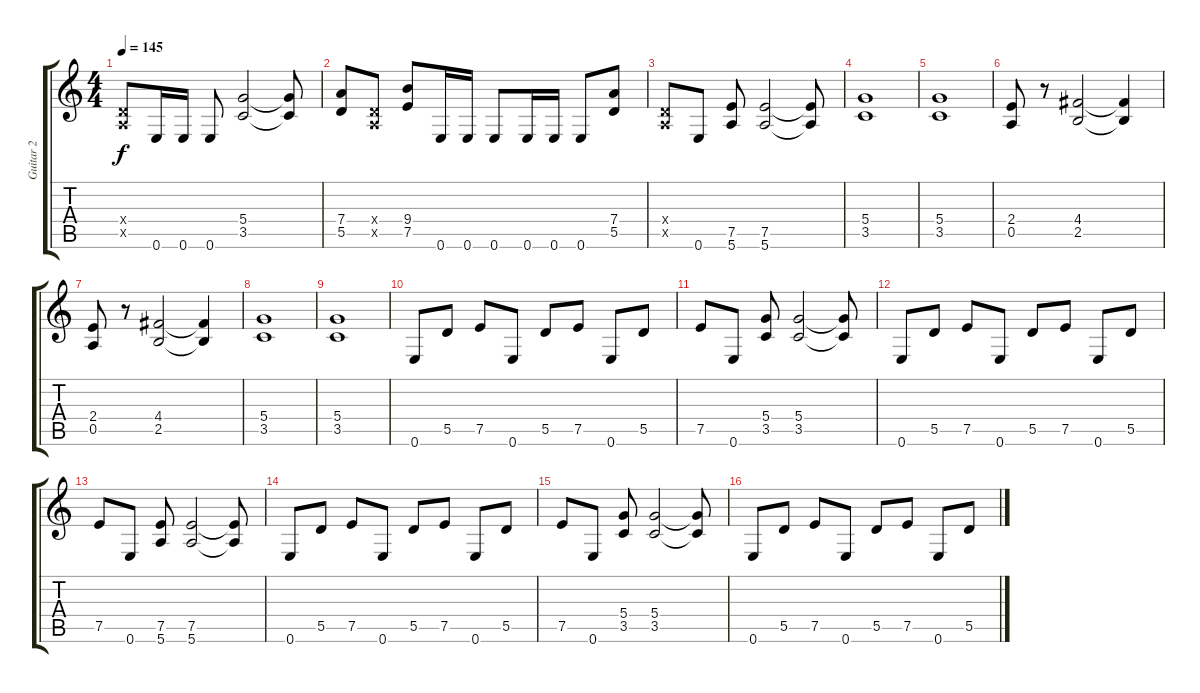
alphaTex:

\track ("Guitar 2" "Guitar 2") {instrument distortionguitar}
\staff {score tabs}
\tuning (E4 B3 G3 D3 A2 E2) {hide}
\ts (4 4)
\tempo 145
\clef g2
\ks c
(0.4{x} 0.5{x}).8{dy f} 0.6.16 0.6.16 0.6.8 (5.4 3.5).2 (5.4{t} 3.5{t}).8 |
(7.4 5.5).8 (0.4{x} 0.5{x}).8 (9.4 7.5).8 0.6.16 0.6.16 0.6.8 0.6.16 0.6.16 0.6.8 (7.4 5.5).8 |
(0.4{x} 0.5{x}).8 0.6.8 (7.5 5.6).8 (7.5 5.6).2 (7.5{t} 5.6{t}).8 |
(5.4 3.5).1 |
(5.4 3.5).1 |
(2.4 0.5).8 r.8 (4.4 2.5).2 (4.4{t} 2.5{t}).4 |
(2.4 0.5).8 r.8 (4.4 2.5).2 (4.4{t} 2.5{t}).4 |
(5.4 3.5).1 |
(5.4 3.5).1 |
0.6.8 5.5.8 7.5.8 0.6.8 5.5.8 7.5.8 0.6.8 5.5.8 |
7.5.8 0.6.8 (5.4 3.5).8 (5.4 3.5).2 (5.4{t} 3.5{t}).8 |
0.6.8 5.5.8 7.5.8 0.6.8 5.5.8 7.5.8 0.6.8 5.5.8 |
7.5.8 0.6.8 (7.5 5.6).8 (7.5 5.6).2 (7.5{t} 5.6{t}).8 |
0.6.8 5.5.8 7.5.8 0.6.8 5.5.8 7.5.8 0.6.8 5.5.8 |
7.5.8 0.6.8 (5.4 3.5).8 (5.4 3.5).2 (5.4{t} 3.5{t}).8 |
0.6.8 5.5.8 7.5.8 0.6.8 5.5.8 7.5.8 0.6.8 5.5.8
